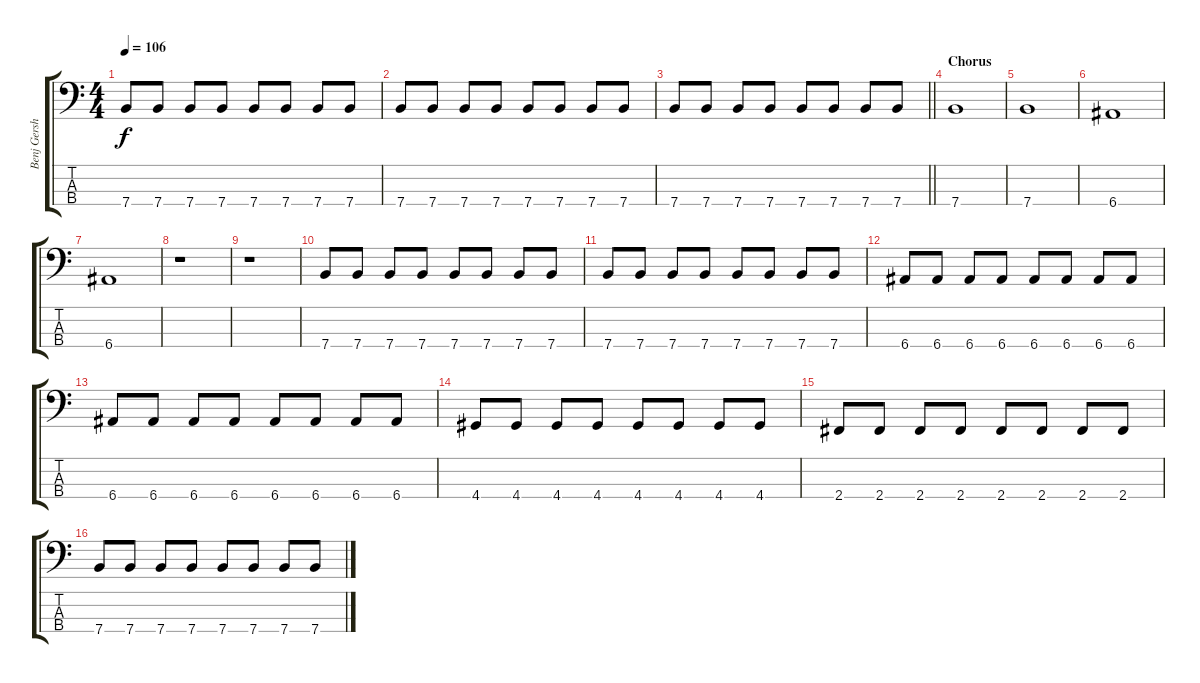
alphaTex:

\track ("Benj Gershman" "Benj Gersh") {instrument electricbassfinger}
\staff {score tabs}
\tuning (G2 D2 A1 E1) {hide}
\ts (4 4)
\tempo 106
\clef f4
\ks c
7.4.8{dy f} 7.4.8 7.4.8 7.4.8 7.4.8 7.4.8 7.4.8 7.4.8 |
7.4.8 7.4.8 7.4.8 7.4.8 7.4.8 7.4.8 7.4.8 7.4.8 |
\barLineRight lightlight
7.4.8 7.4.8 7.4.8 7.4.8 7.4.8 7.4.8 7.4.8 7.4.8 |
\section ("" "Chorus")
7.4.1 |
7.4.1 |
6.4.1 |
6.4.1 |
r.1 |
r.1 |
7.4.8 7.4.8 7.4.8 7.4.8 7.4.8 7.4.8 7.4.8 7.4.8 |
7.4.8 7.4.8 7.4.8 7.4.8 7.4.8 7.4.8 7.4.8 7.4.8 |
6.4.8 6.4.8 6.4.8 6.4.8 6.4.8 6.4.8 6.4.8 6.4.8 |
6.4.8 6.4.8 6.4.8 6.4.8 6.4.8 6.4.8 6.4.8 6.4.8 |
4.4.8 4.4.8 4.4.8 4.4.8 4.4.8 4.4.8 4.4.8 4.4.8 |
2.4.8 2.4.8 2.4.8 2.4.8 2.4.8 2.4.8 2.4.8 2.4.8 |
7.4.8 7.4.8 7.4.8 7.4.8 7.4.8 7.4.8 7.4.8 7.4.8
